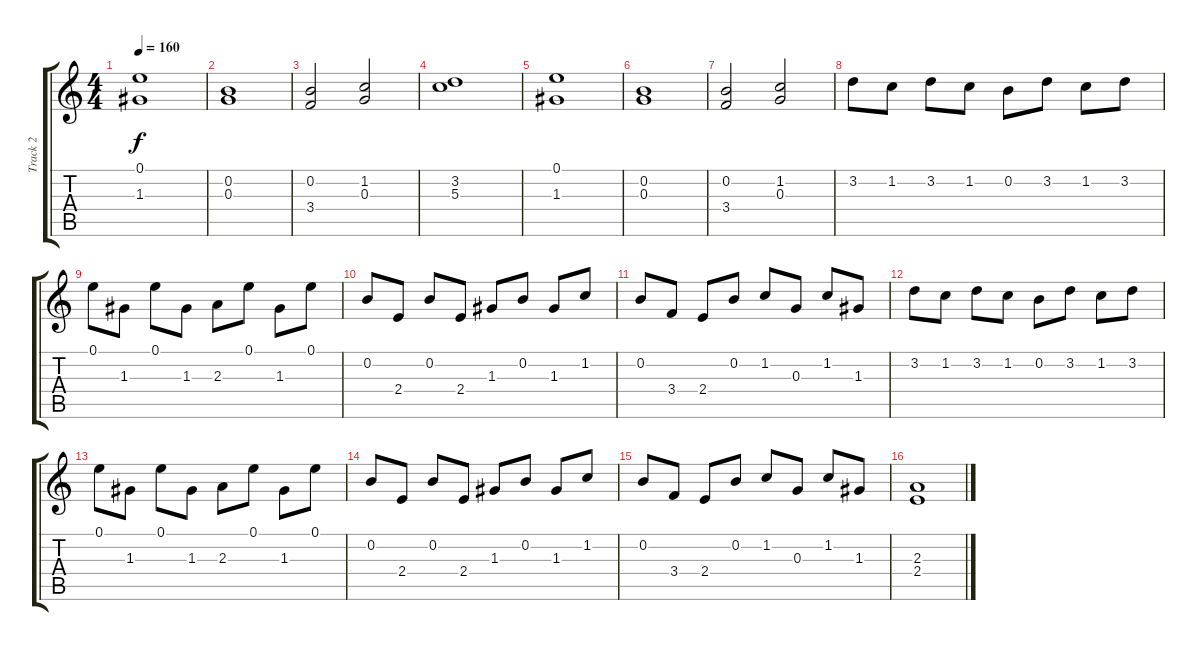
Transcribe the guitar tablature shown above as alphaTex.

\track ("Track 2" "Track 2") {instrument distortionguitar}
\staff {score tabs}
\tuning (E4 B3 G3 D3 A2 E2) {hide}
\ts (4 4)
\tempo 160
\clef g2
\ks c
(0.1 1.3).1{dy f} |
(0.2 0.3).1 |
(0.2 3.4).2 (1.2 0.3).2 |
(3.2 5.3).1 |
(0.1 1.3).1 |
(0.2 0.3).1 |
(0.2 3.4).2 (1.2 0.3).2 |
3.2.8 1.2.8 3.2.8 1.2.8 0.2.8 3.2.8 1.2.8 3.2.8 |
0.1.8 1.3.8 0.1.8 1.3.8 2.3.8 0.1.8 1.3.8 0.1.8 |
0.2.8 2.4.8 0.2.8 2.4.8 1.3.8 0.2.8 1.3.8 1.2.8 |
0.2.8 3.4.8 2.4.8 0.2.8 1.2.8 0.3.8 1.2.8 1.3.8 |
3.2.8 1.2.8 3.2.8 1.2.8 0.2.8 3.2.8 1.2.8 3.2.8 |
0.1.8 1.3.8 0.1.8 1.3.8 2.3.8 0.1.8 1.3.8 0.1.8 |
0.2.8 2.4.8 0.2.8 2.4.8 1.3.8 0.2.8 1.3.8 1.2.8 |
0.2.8 3.4.8 2.4.8 0.2.8 1.2.8 0.3.8 1.2.8 1.3.8 |
(2.3 2.4).1
